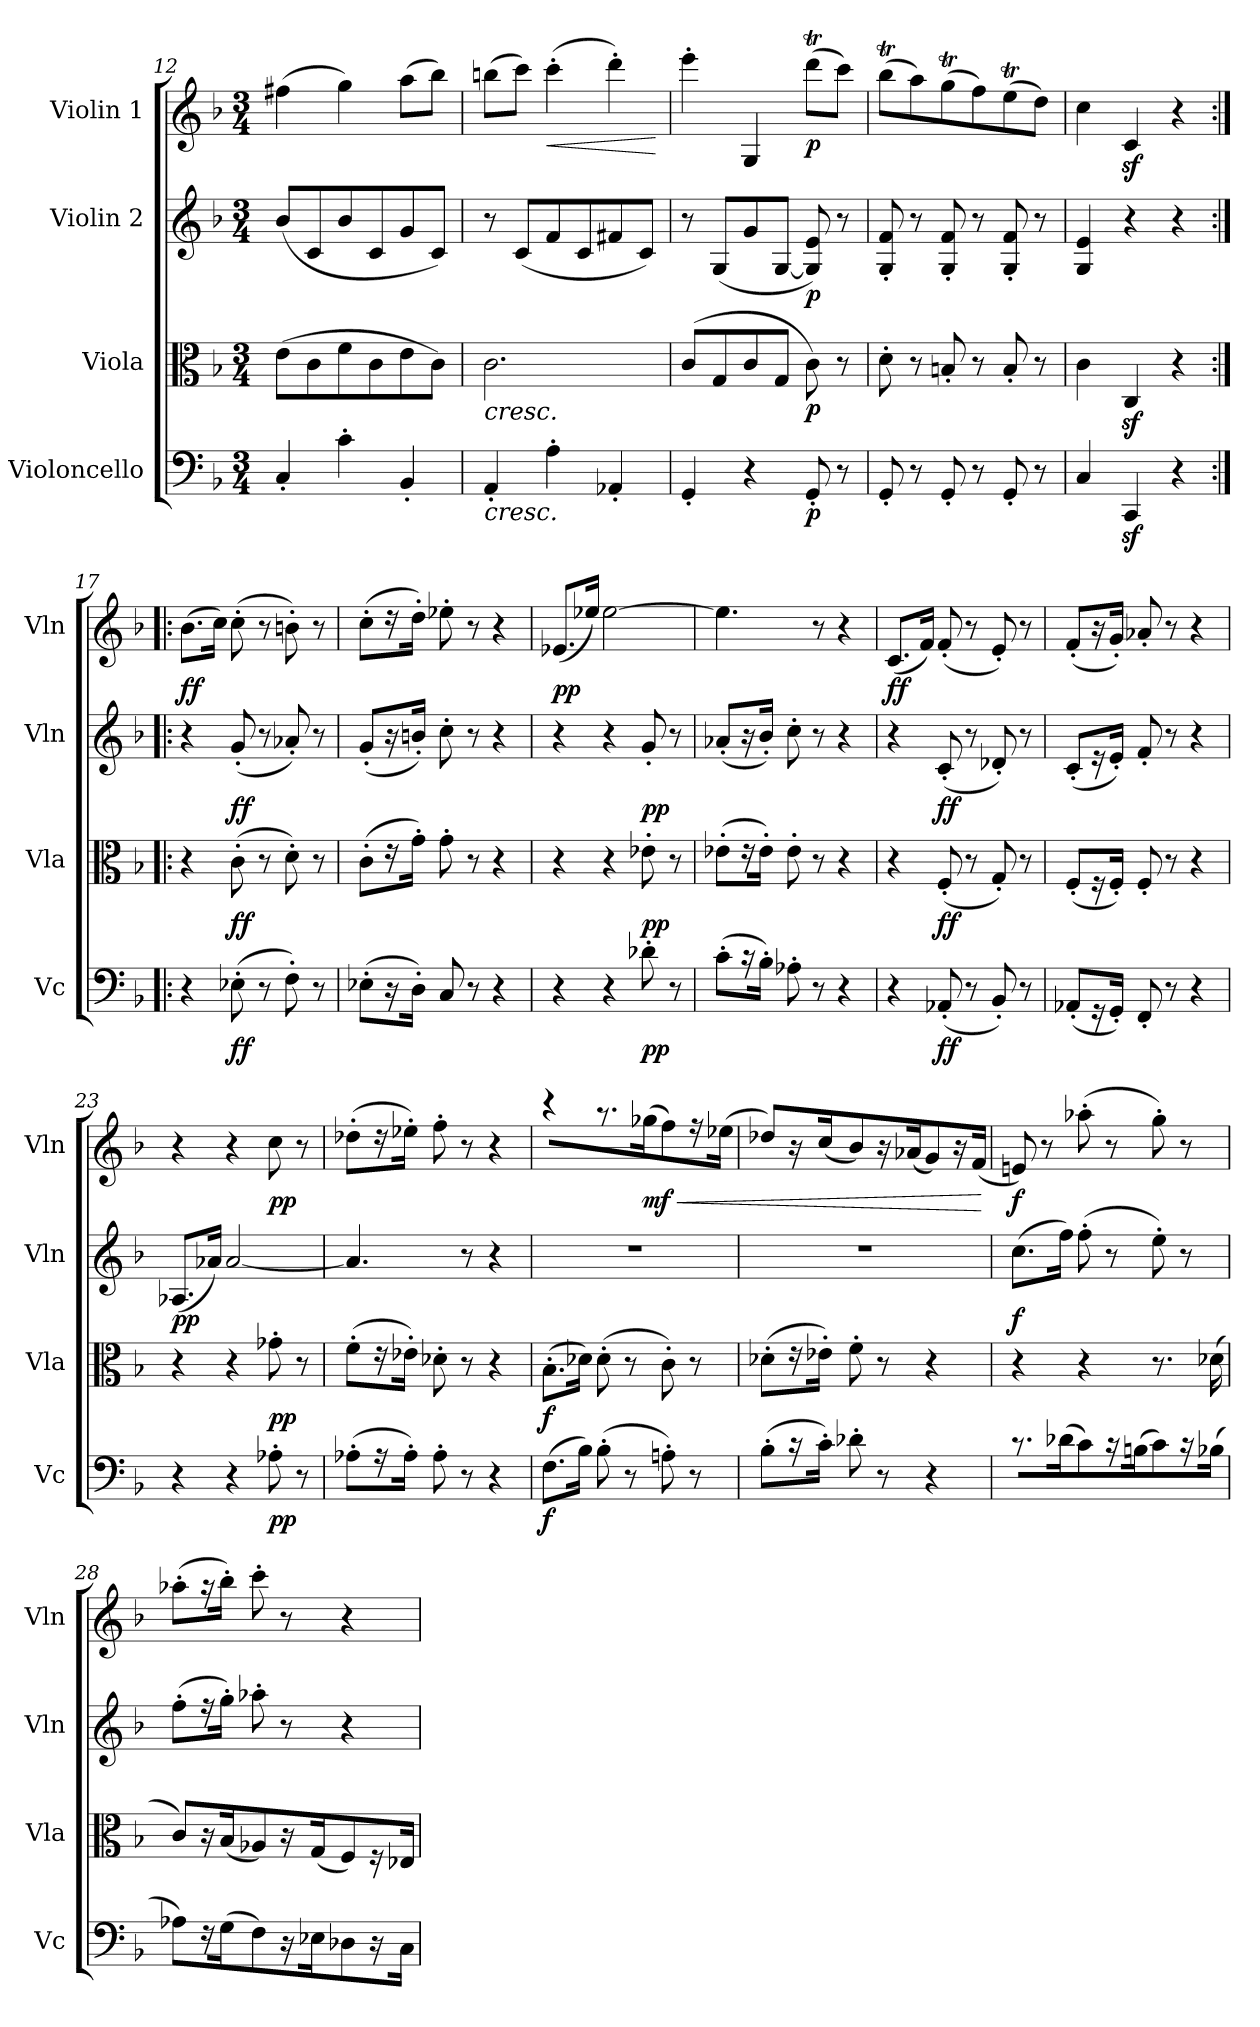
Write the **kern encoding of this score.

**kern	**dynam	**kern	**dynam	**kern	**dynam	**kern	**dynam
*part4	*part4	*part3	*part3	*part2	*part2	*part1	*part1
*staff4	*staff4	*staff3	*staff3	*staff2	*staff2	*staff1	*staff1
*I"Violoncello	*	*I"Viola	*	*I"Violin 2	*	*I"Violin 1	*
*I'Vc	*	*I'Vla	*	*I'Vln	*	*I'Vln	*
*clefF4	*	*clefC3	*	*clefG2	*	*clefG2	*
*k[b-]	*	*k[b-]	*	*k[b-]	*	*k[b-]	*
*M3/4	*	*M3/4	*	*M3/4	*	*M3/4	*
=12	=12	=12	=12	=12	=12	=12	=12
4C'/	.	(8e\L	.	(8b-/L	.	(4ff#X\	.
.	.	8c\	.	8c/	.	.	.
4c'\	.	8f\	.	8b-/	.	4gg\)	.
.	.	8c\	.	8c/	.	.	.
4BB-'/	.	8e\	.	8g/	.	(8aa\L	.
.	.	8c\J)	.	8c/J)	.	8bb-\J)	.
!!LO:LB:g=z
=13	=13	=13	=13	=13	=13	=13	=13
!	!LO:HP:b	!	!LO:HP:b	!	!	!	!
4AA'/	<	2.c\	<	8r	.	(8bbn\L	.
.	.	.	.	(8c/L	.	8ccc\J)	.
!	!	!	!	!	!	!	!LO:HP:b
4A'\	.	.	.	8f/	.	(4ccc'\	<
.	.	.	.	8c/	.	.	.
4AA-X'/	.	.	.	8f#X/	.	4ddd'\)	.
.	.	.	.	8c/J)	.	.	.
.	.	.	.	.	.	.	[
=14	=14	=14	=14	=14	=14	=14	=14
4GG'/	.	(8c/L	.	8r	.	4eee'\	.
.	.	8G/	.	(8G/L	.	.	.
4r	.	8c/	.	8g/	.	4G/	.
.	.	8G/J	.	[8G/J	.	.	.
!	!LO:DY:b	!	!LO:DY:b	!	!LO:DY:b	!	!LO:DY:b
8GG'/	p	8c\)	p	8G/] 8e/)	p	(8dddT\L	p
8r	.	8r	.	8r	.	8ccc\J)	.
=15	=15	=15	=15	=15	=15	=15	=15
8GG'/	.	8d'\	.	8G/' 8f/'	.	(8bb-T\L	.
8r	.	8r	.	8r	.	8aa\)	.
8GG'/	.	8Bn'/	.	8G/' 8f/'	.	(8ggT\	.
8r	.	8r	.	8r	.	8ff\)	.
8GG'/	.	8B'/	.	8G/' 8f/'	.	(8eet\	.
8r	.	8r	.	8r	.	8dd\J)	.
=16	=16	=16	=16	=16	=16	=16	=16
4C/	.	4c\	.	4G/ 4e/	.	4cc\	.
4CCz</	.	4Cz</	.	4r	.	4cz</	.
4r	.	4r	.	4r	.	4r	.
=17:|!|:	=17:|!|:	=17:|!|:	=17:|!|:	=17:|!|:	=17:|!|:	=17:|!|:	=17:|!|:
!	!	!	!	!	!	!	!LO:DY:b
4r	.	4r	.	4r	.	(8.b-\L	ff
.	.	.	.	.	.	16cc\Jk)	.
!	!LO:DY:b	!	!LO:DY:b	!	!LO:DY:b	!	!
(8E-X'\	ff	(8c'\	ff	(8g'/	ff	(8cc'\	.
8r	.	8r	.	8r	.	8r	.
8F'\)	.	8d'\)	.	8a-X'/)	.	8bn'\)	.
8r	.	8r	.	8r	.	8r	.
=18	=18	=18	=18	=18	=18	=18	=18
(8E-X'\L	.	(8c'\L	.	(8g'/L	.	(8cc'\L	.
16r	.	16r	.	16r	.	16r	.
16D'\JJ)	.	16g'\JJ)	.	16bn'/JJ)	.	16dd'\JJ)	.
8C/	.	8g'\	.	8cc'\	.	8ee-X'\	.
8r	.	8r	.	8r	.	8r	.
4r	.	4r	.	4r	.	4r	.
!!LO:PB:g=z
=19	=19	=19	=19	=19	=19	=19	=19
!	!	!	!	!	!	!	!LO:DY:b
4r	.	4r	.	4r	.	(8.e-X/L	pp
.	.	.	.	.	.	16ee-X/Jk)	.
4r	.	4r	.	4r	.	[2ee-\	.
!	!LO:DY:b	!	!LO:DY:b	!	!LO:DY:b	!	!
8d-X'\	pp	8e-X'\	pp	8g'/	pp	.	.
8r	.	8r	.	8r	.	.	.
=20	=20	=20	=20	=20	=20	=20	=20
(8c'\L	.	(8e-X'\L	.	(8a-X'/L	.	4.ee-\]	.
16r	.	16r	.	16r	.	.	.
16B-'\JJ)	.	16e-'\JJ)	.	16b-'/JJ)	.	.	.
8A-X'\	.	8e-'\	.	8cc'\	.	.	.
8r	.	8r	.	8r	.	8r	.
4r	.	4r	.	4r	.	4r	.
=21	=21	=21	=21	=21	=21	=21	=21
!	!	!	!	!	!	!	!LO:DY:b
4r	.	4r	.	4r	.	(8.c/L	ff
.	.	.	.	.	.	16f/Jk)	.
!	!LO:DY:b	!	!LO:DY:b	!	!LO:DY:b	!	!
(8AA-X'/	ff	(8F'/	ff	(8c'/	ff	(8f'/	.
8r	.	8r	.	8r	.	8r	.
8BB-'/)	.	8G'/)	.	8d-X'/)	.	8e'/)	.
8r	.	8r	.	8r	.	8r	.
=22	=22	=22	=22	=22	=22	=22	=22
(8AA-X'/L	.	(8F'/L	.	(8c'/L	.	(8f'/L	.
16r	.	16r	.	16r	.	16r	.
16GG'/JJ)	.	16F'/JJ)	.	16e'/JJ)	.	16g'/JJ)	.
8FF'/	.	8F'/	.	8f'/	.	8a-X'/	.
8r	.	8r	.	8r	.	8r	.
4r	.	4r	.	4r	.	4r	.
=23	=23	=23	=23	=23	=23	=23	=23
!	!	!	!	!	!LO:DY:b	!	!
4r	.	4r	.	(8.A-X/L	pp	4r	.
.	.	.	.	16a-X/Jk)	.	.	.
4r	.	4r	.	[2a-/	.	4r	.
!	!LO:DY:b	!	!LO:DY:b	!	!	!	!LO:DY:b
8A-X'\	pp	8g-X'\	pp	.	.	8cc\	pp
8r	.	8r	.	.	.	8r	.
=24	=24	=24	=24	=24	=24	=24	=24
(8A-X'\L	.	(8f'\L	.	4.a-/]	.	(8dd-X'\L	.
16r	.	16r	.	.	.	16r	.
16A-'\JJ)	.	16e-X'\JJ)	.	.	.	16ee-X'\JJ)	.
8A-'\	.	8d-X'\	.	.	.	8ff'\	.
8r	.	8r	.	8r	.	8r	.
4r	.	4r	.	4r	.	4r	.
!!LO:LB:g=z
=25	=25	=25	=25	=25	=25	=25	=25
!	!LO:DY:b	!	!LO:DY:b	!	!	!	!
(8.F\L	f	(8.B-'\L	f	2.r	.	4r	.
16B-\Jk)	.	16d-X\Jk)	.	.	.	.	.
(8B-'\	.	(8d-'\	.	.	.	8.r	.
8r	.	8r	.	.	.	.	.
!	!	!	!	!	!	!	!LO:HP:b
!	!	!	!	!	!	!	!LO:DY:n=1:b
.	.	.	.	.	.	(16gg-X\KL	< mf
8An'\)	.	8c'\)	.	.	.	8ff\)	.
8r	.	8r	.	.	.	16r	.
.	.	.	.	.	.	(16ee-X\JJ	.
=26	=26	=26	=26	=26	=26	=26	=26
(8B-'\L	.	(8d-X'\L	.	2.r	.	8dd-X/L)	.
16r	.	16r	.	.	.	16r	.
16c'\JJ)	.	16e-X'\JJ)	.	.	.	(16cc/J	.
8d-X'\	.	8f'\	.	.	.	8b-/)	.
8r	.	8r	.	.	.	16r	.
.	.	.	.	.	.	(16a-X/J	.
4r	.	4r	.	.	.	8g/)	.
.	.	.	.	.	.	16r	.
.	.	.	.	.	.	(16f/JJ	.
.	.	.	.	.	.	.	[
=27	=27	=27	=27	=27	=27	=27	=27
!	!	!	!	!	!LO:DY:b	!	!LO:DY:b
8.r	.	4r	.	(8.cc\L	f	8en/)	f
.	.	.	.	.	.	8r	.
(16d-X\KL	.	.	.	16ff\Jk)	.	.	.
8c\)	.	4r	.	(8ff'\	.	(8aa-X'\	.
16r	.	.	.	8r	.	8r	.
(16Bn\J	.	.	.	.	.	.	.
8c\)	.	8.r	.	8ee'\)	.	8gg'\)	.
16r	.	.	.	8r	.	8r	.
(16B-X\JJ	.	(16d-X\	.	.	.	.	.
=28	=28	=28	=28	=28	=28	=28	=28
8A-X\L)	.	8c/L)	.	(8ff'\L	.	(8aa-X'\L	.
16r	.	16r	.	16r	.	16r	.
(16G\J	.	(16B-/J	.	16gg'\JJ)	.	16bb-'\JJ)	.
8F\)	.	8A-X/)	.	8aa-X'\	.	8ccc'\	.
16r	.	16r	.	8r	.	8r	.
16E-X\J	.	(16G/J	.	.	.	.	.
8D-X\	.	8F/)	.	4r	.	4r	.
16r	.	16r	.	.	.	.	.
16C\JJ	.	16E-X/JJ	.	.	.	.	.
.	[	.	[	.	.	.	.
=	=	=	=	=	=	=	=
*-	*-	*-	*-	*-	*-	*-	*-
